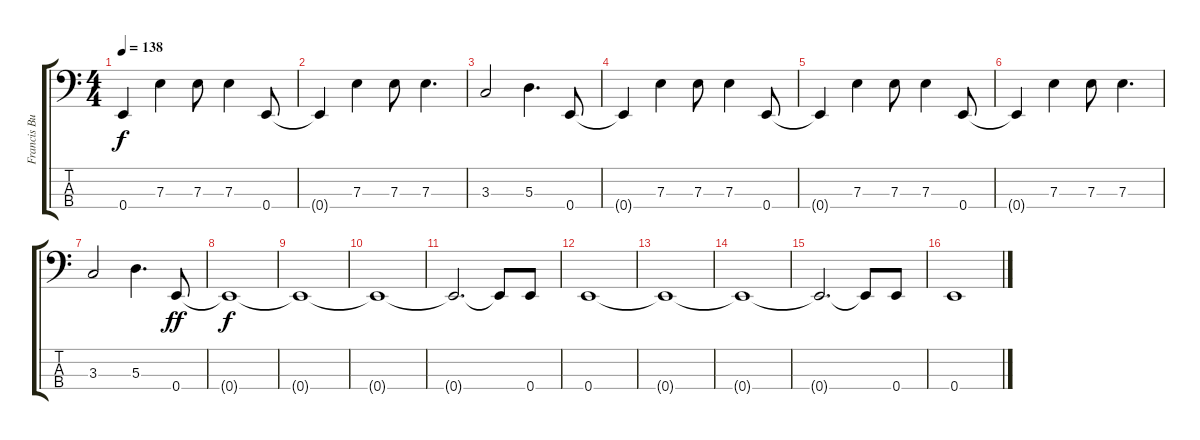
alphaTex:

\track ("Francis Buchholz Bass" "Francis Bu") {instrument electricbasspick}
\staff {score tabs}
\tuning (G2 D2 A1 E1) {hide}
\ts (4 4)
\tempo 138
\clef f4
\ks c
0.4{t}.4{dy f} 7.3.4 7.3.8 7.3.4 0.4.8 |
0.4{t}.4 7.3.4 7.3.8 7.3.4{d} |
3.3.2 5.3.4{d} 0.4.8 |
0.4{t}.4 7.3.4 7.3.8 7.3.4 0.4.8 |
0.4{t}.4 7.3.4 7.3.8 7.3.4 0.4.8 |
0.4{t}.4 7.3.4 7.3.8 7.3.4{d} |
3.3.2 5.3.4{d} 0.4.8{dy ff} |
0.4{t}.1{dy f} |
0.4{t}.1 |
0.4{t}.1 |
0.4{t}.2{d} 0.4{t}.8 0.4.8 |
0.4.1 |
0.4{t}.1 |
0.4{t}.1 |
0.4{t}.2{d} 0.4{t}.8 0.4.8 |
0.4.1
